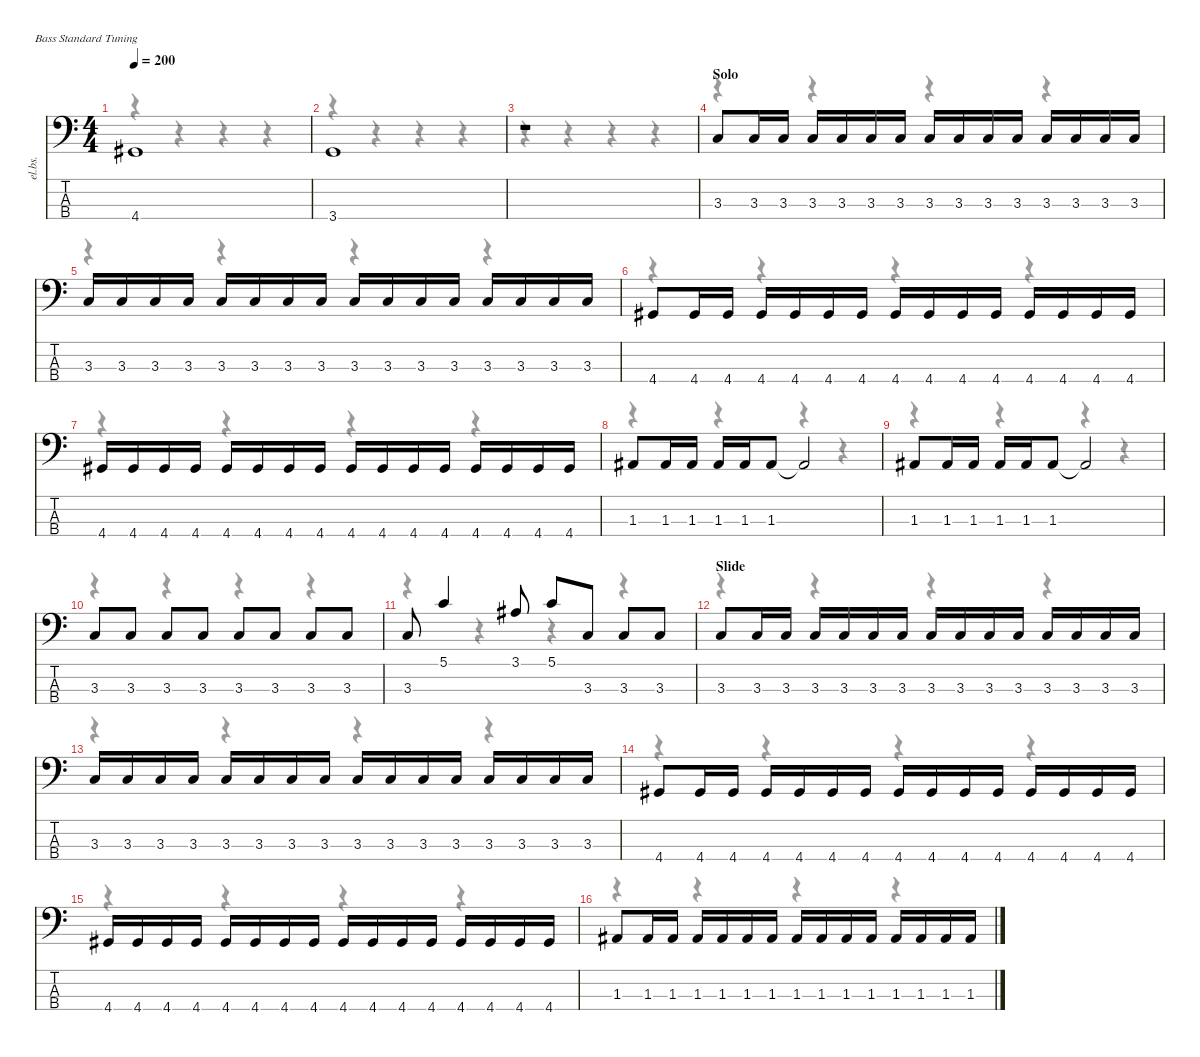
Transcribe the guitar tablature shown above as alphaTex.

\hideDynamics
\bracketExtendMode nobrackets
\otherSystemsTrackNameOrientation horizontal
\track ("Bass" "el.bs.") {instrument electricbassfinger}
\staff {score tabs}
\tuning (G2 D2 A1 E1)
\voice
\ts (4 4)
\scale
0.982788
\tempo 200
\accidentals auto
\clef f4
\ottava regular
\simile none
\ks c
4.4{acc #}.1{dy f} |
\scale
0.982788 3.4.1 |
\scale
1.09391 r.1 |
\section ("" "Solo")
\scale
0.978277 3.3.8 3.3.16 3.3.16 3.3.16 3.3.16 3.3.16 3.3.16 3.3.16 3.3.16 3.3.16 3.3.16 3.3.16 3.3.16 3.3.16 3.3.16 |
\scale
0.992988 3.3.16 3.3.16 3.3.16 3.3.16 3.3.16 3.3.16 3.3.16 3.3.16 3.3.16 3.3.16 3.3.16 3.3.16 3.3.16 3.3.16 3.3.16 3.3.16 |
\scale
0.978277 4.4{acc #}.8 4.4{acc #}.16 4.4{acc #}.16 4.4{acc #}.16 4.4{acc #}.16 4.4{acc #}.16 4.4{acc #}.16 4.4{acc #}.16 4.4{acc #}.16 4.4{acc #}.16 4.4{acc #}.16 4.4{acc #}.16 4.4{acc #}.16 4.4{acc #}.16 4.4{acc #}.16 |
\scale
0.978277 4.4{acc #}.16 4.4{acc #}.16 4.4{acc #}.16 4.4{acc #}.16 4.4{acc #}.16 4.4{acc #}.16 4.4{acc #}.16 4.4{acc #}.16 4.4{acc #}.16 4.4{acc #}.16 4.4{acc #}.16 4.4{acc #}.16 4.4{acc #}.16 4.4{acc #}.16 4.4{acc #}.16 4.4{acc #}.16 |
\scale
0.978277 1.3{acc #}.8 1.3{acc #}.16 1.3{acc #}.16 1.3{acc #}.16 1.3{acc #}.16 1.3{acc #}.8 1.3{t acc #}.2 |
\scale
1.07665 1.3{acc #}.8 1.3{acc #}.16 1.3{acc #}.16 1.3{acc #}.16 1.3{acc #}.16 1.3{acc #}.8 1.3{t acc #}.2 |
\scale
0.988084 3.3.8 3.3.8 3.3.8 3.3.8 3.3.8 3.3.8 3.3.8 3.3.8 |
\scale
0.98573 3.3.8 5.1.4 3.1{acc #}.8 5.1.8 3.3.8 3.3.8 3.3.8 |
\section ("" "Slide")
\scale
0.988084 3.3.8 3.3.16 3.3.16 3.3.16 3.3.16 3.3.16 3.3.16 3.3.16 3.3.16 3.3.16 3.3.16 3.3.16 3.3.16 3.3.16 3.3.16 |
\scale
0.988084 3.3.16 3.3.16 3.3.16 3.3.16 3.3.16 3.3.16 3.3.16 3.3.16 3.3.16 3.3.16 3.3.16 3.3.16 3.3.16 3.3.16 3.3.16 3.3.16 |
\scale
0.973373 4.4{acc #}.8 4.4{acc #}.16 4.4{acc #}.16 4.4{acc #}.16 4.4{acc #}.16 4.4{acc #}.16 4.4{acc #}.16 4.4{acc #}.16 4.4{acc #}.16 4.4{acc #}.16 4.4{acc #}.16 4.4{acc #}.16 4.4{acc #}.16 4.4{acc #}.16 4.4{acc #}.16 |
\scale
1.04918 4.4{acc #}.16 4.4{acc #}.16 4.4{acc #}.16 4.4{acc #}.16 4.4{acc #}.16 4.4{acc #}.16 4.4{acc #}.16 4.4{acc #}.16 4.4{acc #}.16 4.4{acc #}.16 4.4{acc #}.16 4.4{acc #}.16 4.4{acc #}.16 4.4{acc #}.16 4.4{acc #}.16 4.4{acc #}.16 |
\scale
0.980336 1.3{acc #}.8 1.3{acc #}.16 1.3{acc #}.16 1.3{acc #}.16 1.3{acc #}.16 1.3{acc #}.16 1.3{acc #}.16 1.3{acc #}.16 1.3{acc #}.16 1.3{acc #}.16 1.3{acc #}.16 1.3{acc #}.16 1.3{acc #}.16 1.3{acc #}.16 1.3{acc #}.16
\voice
\clef f4
\ottava regular
\simile none
\ks c
r.4{dy mf} r.4 r.4 r.4 |
r.4 r.4 r.4 r.4 |
r.4 r.4 r.4 r.4 |
r.4 r.4 r.4 r.4 |
r.4 r.4 r.4 r.4 |
r.4 r.4 r.4 r.4 |
r.4 r.4 r.4 r.4 |
r.4 r.4 r.4 r.4 |
r.4 r.4 r.4 r.4 |
r.4 r.4 r.4 r.4 |
r.4 r.4 r.4 r.4 |
r.4 r.4 r.4 r.4 |
r.4 r.4 r.4 r.4 |
r.4 r.4 r.4 r.4 |
r.4 r.4 r.4 r.4 |
r.4 r.4 r.4 r.4
